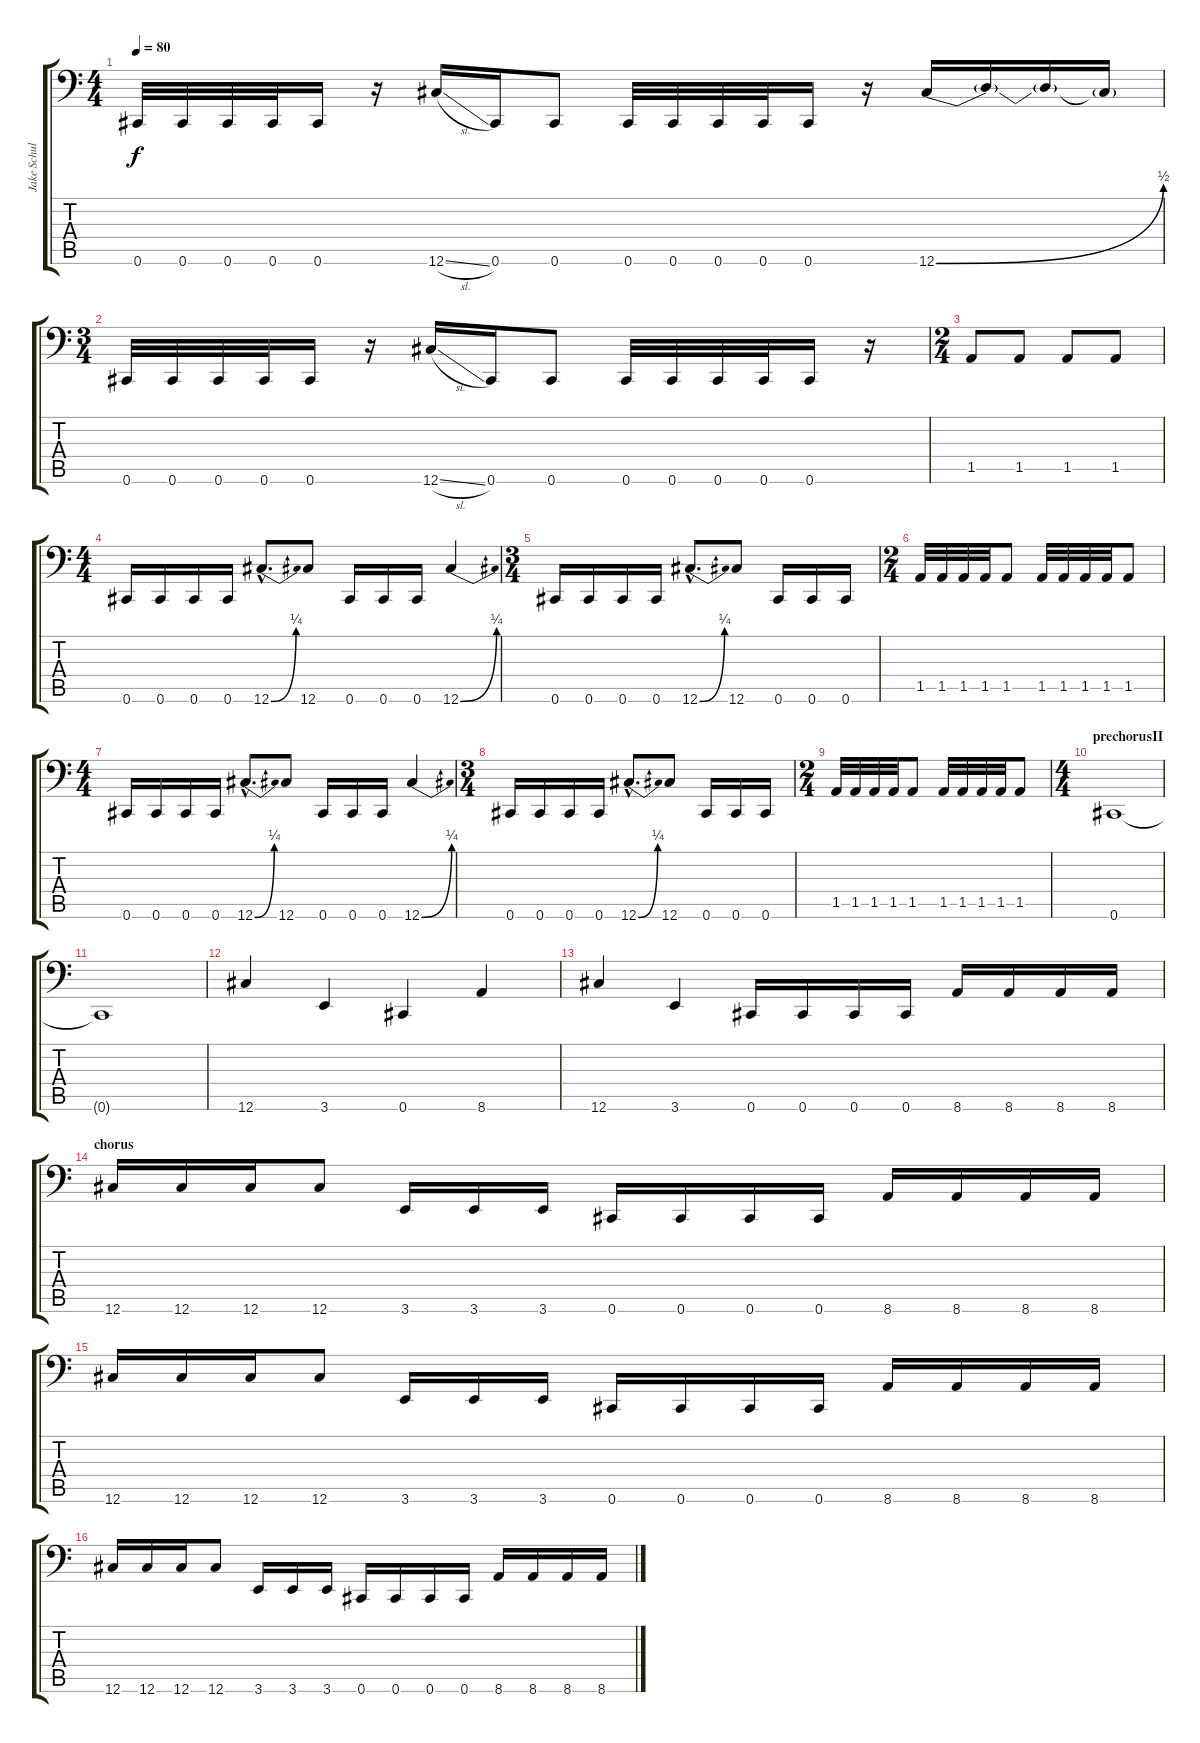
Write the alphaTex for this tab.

\track ("Jake Schultz" "Jake Schul") {instrument electricbasspick}
\staff {score tabs}
\tuning (Eb3 Bb2 Gb2 Db2 Ab1 Db1) {hide}
\ts (4 4)
\tempo 80
\clef f4
\ks c
0.6.32{dy f} 0.6.32 0.6.32 0.6.32 0.6.16 r.16 12.6{sl}.16 0.6.16 0.6.8 0.6.32 0.6.32 0.6.32 0.6.32 0.6.16 r.16 12.6{be (bend 0 0 60 2)}.16 12.6{t}.16 12.6{t}.16 12.6{t}.16 |
\ts (3 4)
0.6.32 0.6.32 0.6.32 0.6.32 0.6.16 r.16 12.6{sl}.16 0.6.16 0.6.8 0.6.32 0.6.32 0.6.32 0.6.32 0.6.16 r.16 |
\ts (2 4)
1.5.8 1.5.8 1.5.8 1.5.8 |
\ts (4 4)
0.6.16 0.6.16 0.6.16 0.6.16 12.6{be (bend 0 0 60 1) hac}.8{d} 12.6.8 0.6.16 0.6.16 0.6.16 12.6{be (bend 0 0 60 1)}.4 |
\ts (3 4)
0.6.16 0.6.16 0.6.16 0.6.16 12.6{be (bend 0 0 60 1) hac}.8{d} 12.6.8 0.6.16 0.6.16 0.6.16 |
\ts (2 4)
1.5.32 1.5.32 1.5.32 1.5.32 1.5.8 1.5.32 1.5.32 1.5.32 1.5.32 1.5.8 |
\ts (4 4)
0.6.16 0.6.16 0.6.16 0.6.16 12.6{be (bend 0 0 60 1) hac}.8{d} 12.6.8 0.6.16 0.6.16 0.6.16 12.6{be (bend 0 0 60 1)}.4 |
\ts (3 4)
0.6.16 0.6.16 0.6.16 0.6.16 12.6{be (bend 0 0 60 1) hac}.8{d} 12.6.8 0.6.16 0.6.16 0.6.16 |
\ts (2 4)
1.5.32 1.5.32 1.5.32 1.5.32 1.5.8 1.5.32 1.5.32 1.5.32 1.5.32 1.5.8 |
\ts (4 4)
\section ("" "prechorusII")
0.6.1 |
0.6{t}.1 |
12.6.4 3.6.4 0.6.4 8.6.4 |
12.6.4 3.6.4 0.6.16 0.6.16 0.6.16 0.6.16 8.6.16 8.6.16 8.6.16 8.6.16 |
\section ("" "chorus")
12.6.16 12.6.16 12.6.16 12.6.8 3.6.16 3.6.16 3.6.16 0.6.16 0.6.16 0.6.16 0.6.16 8.6.16 8.6.16 8.6.16 8.6.16 |
12.6.16 12.6.16 12.6.16 12.6.8 3.6.16 3.6.16 3.6.16 0.6.16 0.6.16 0.6.16 0.6.16 8.6.16 8.6.16 8.6.16 8.6.16 |
12.6.16 12.6.16 12.6.16 12.6.8 3.6.16 3.6.16 3.6.16 0.6.16 0.6.16 0.6.16 0.6.16 8.6.16 8.6.16 8.6.16 8.6.16
